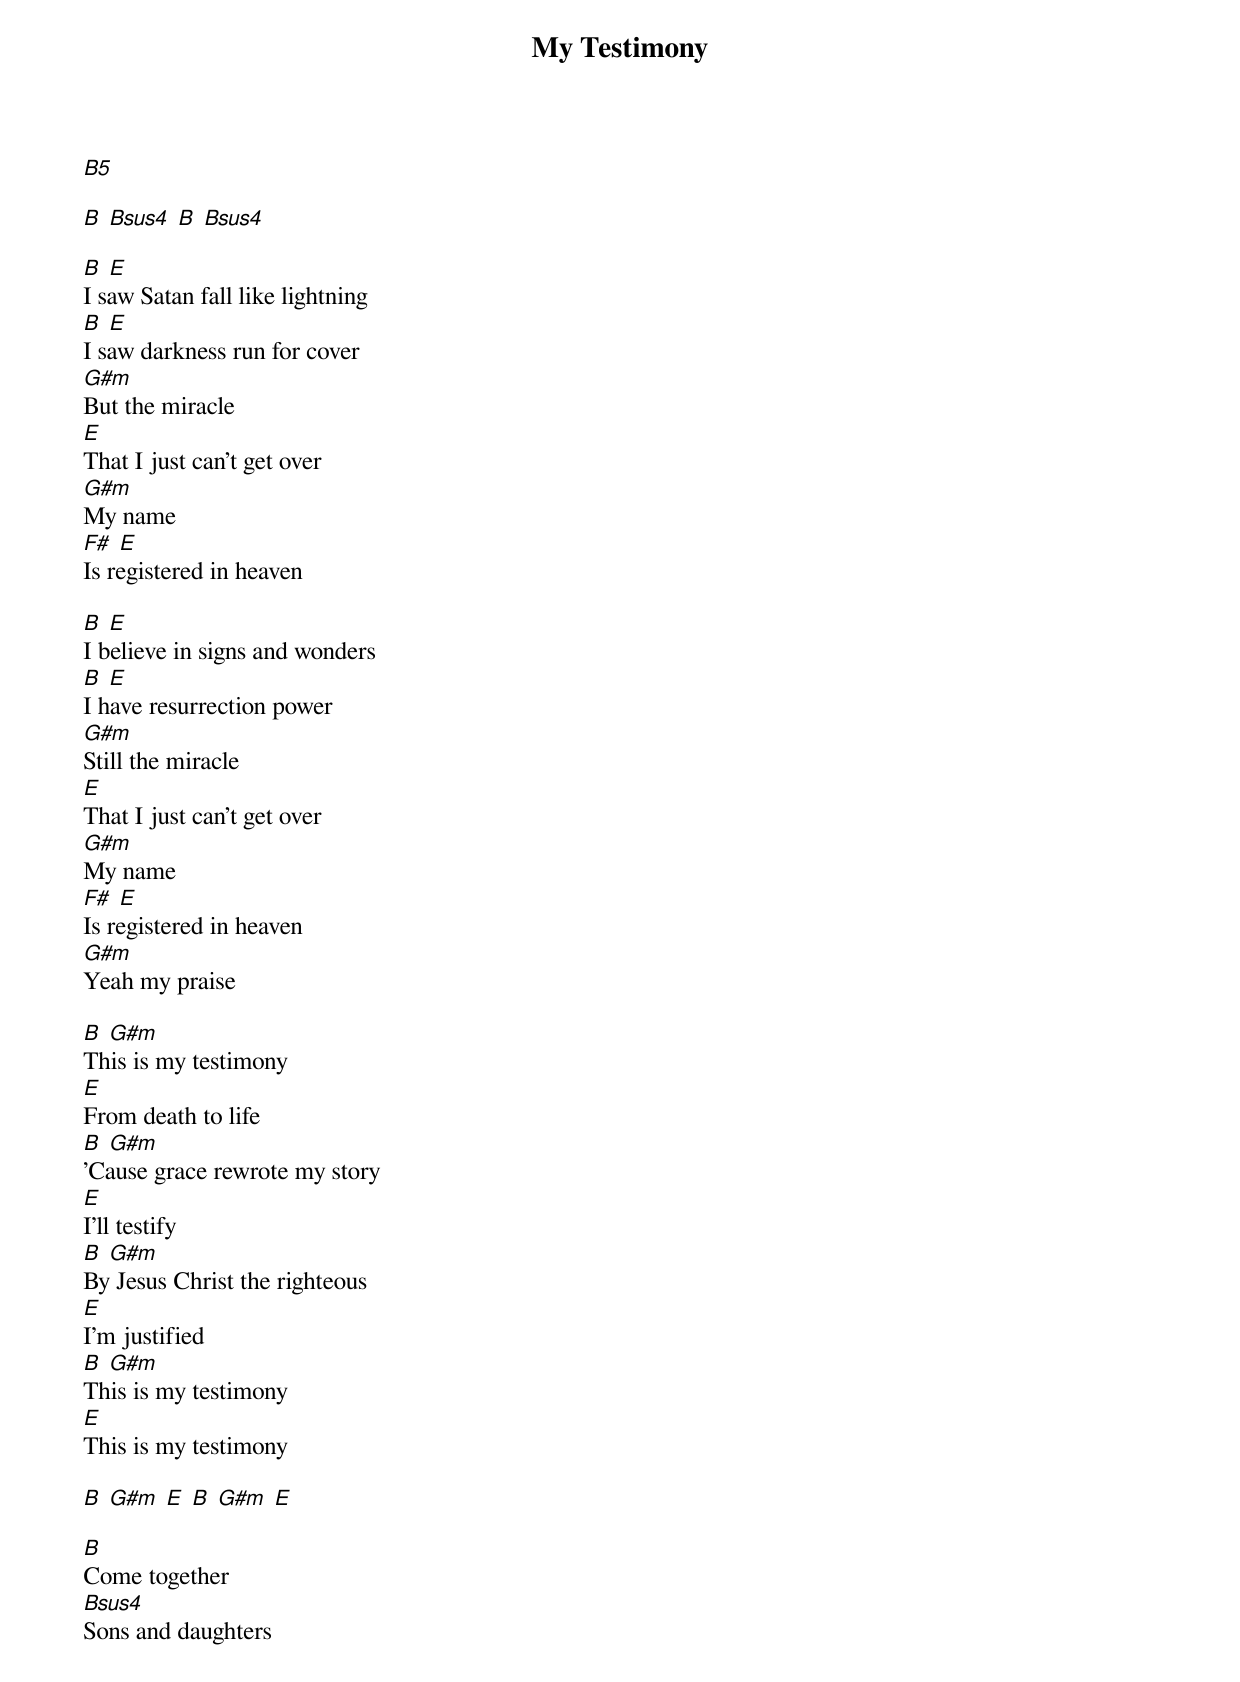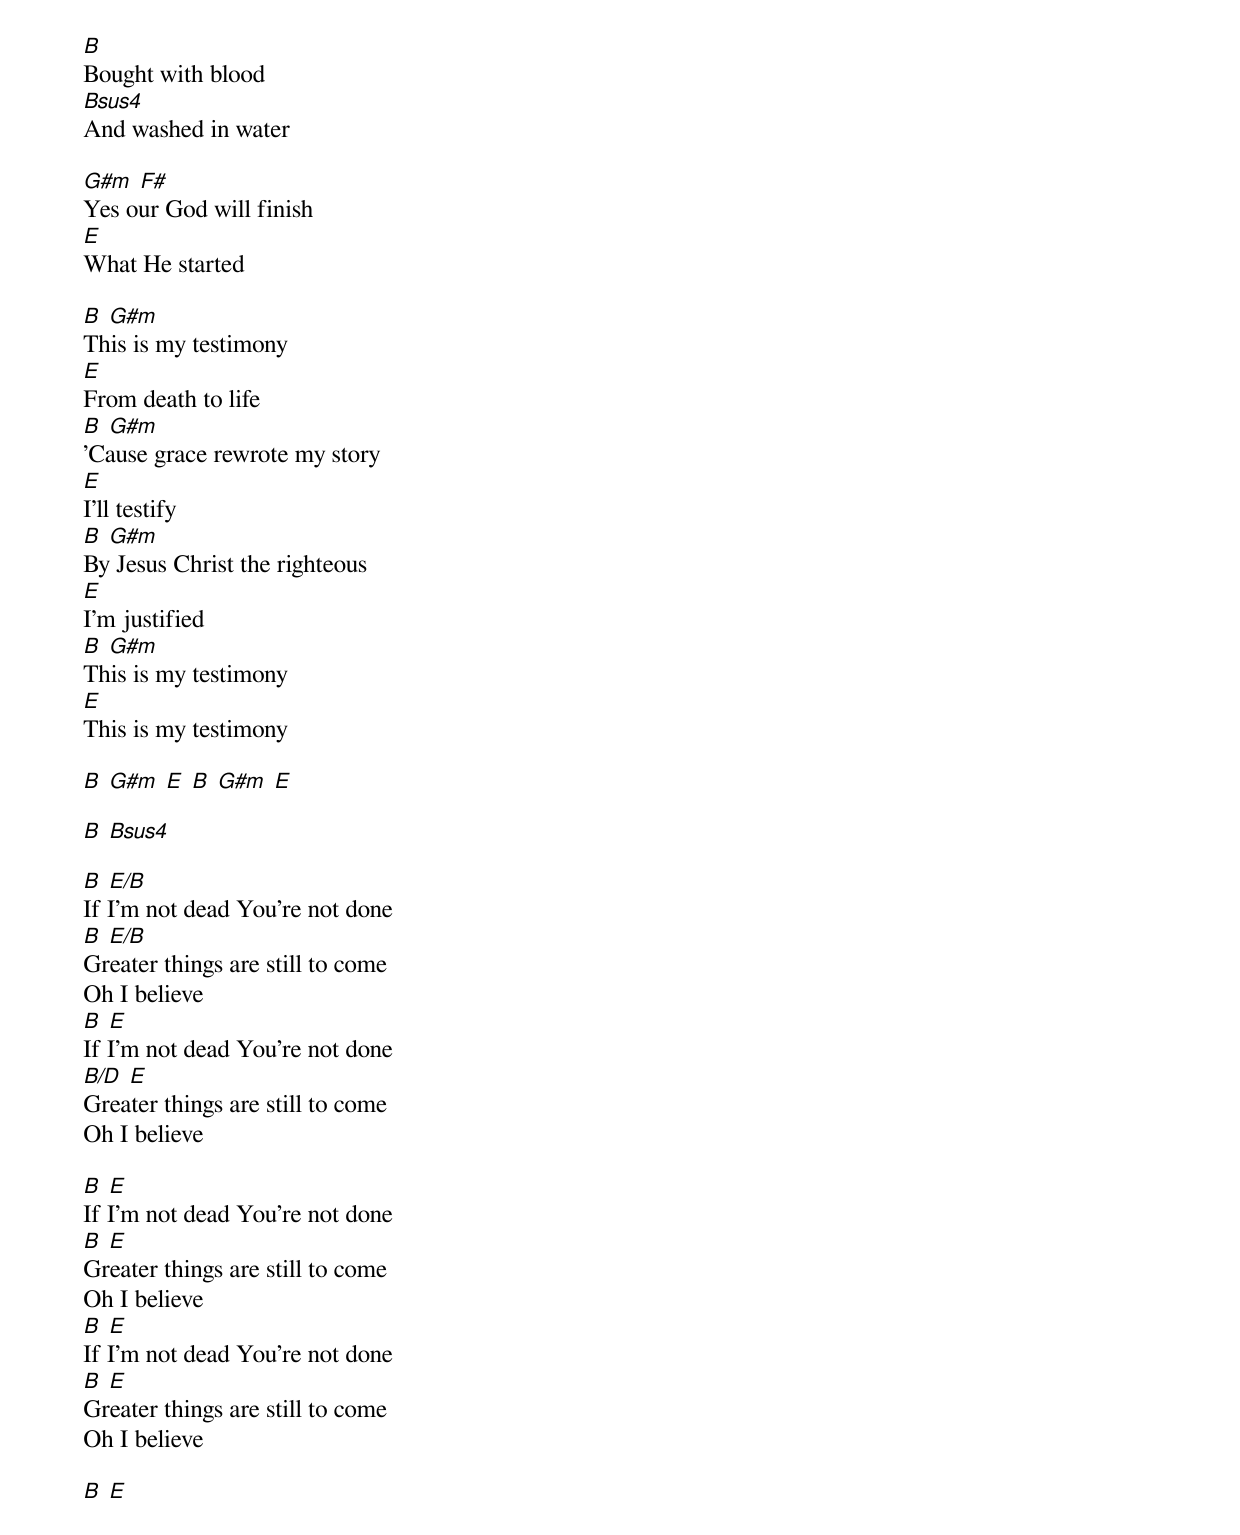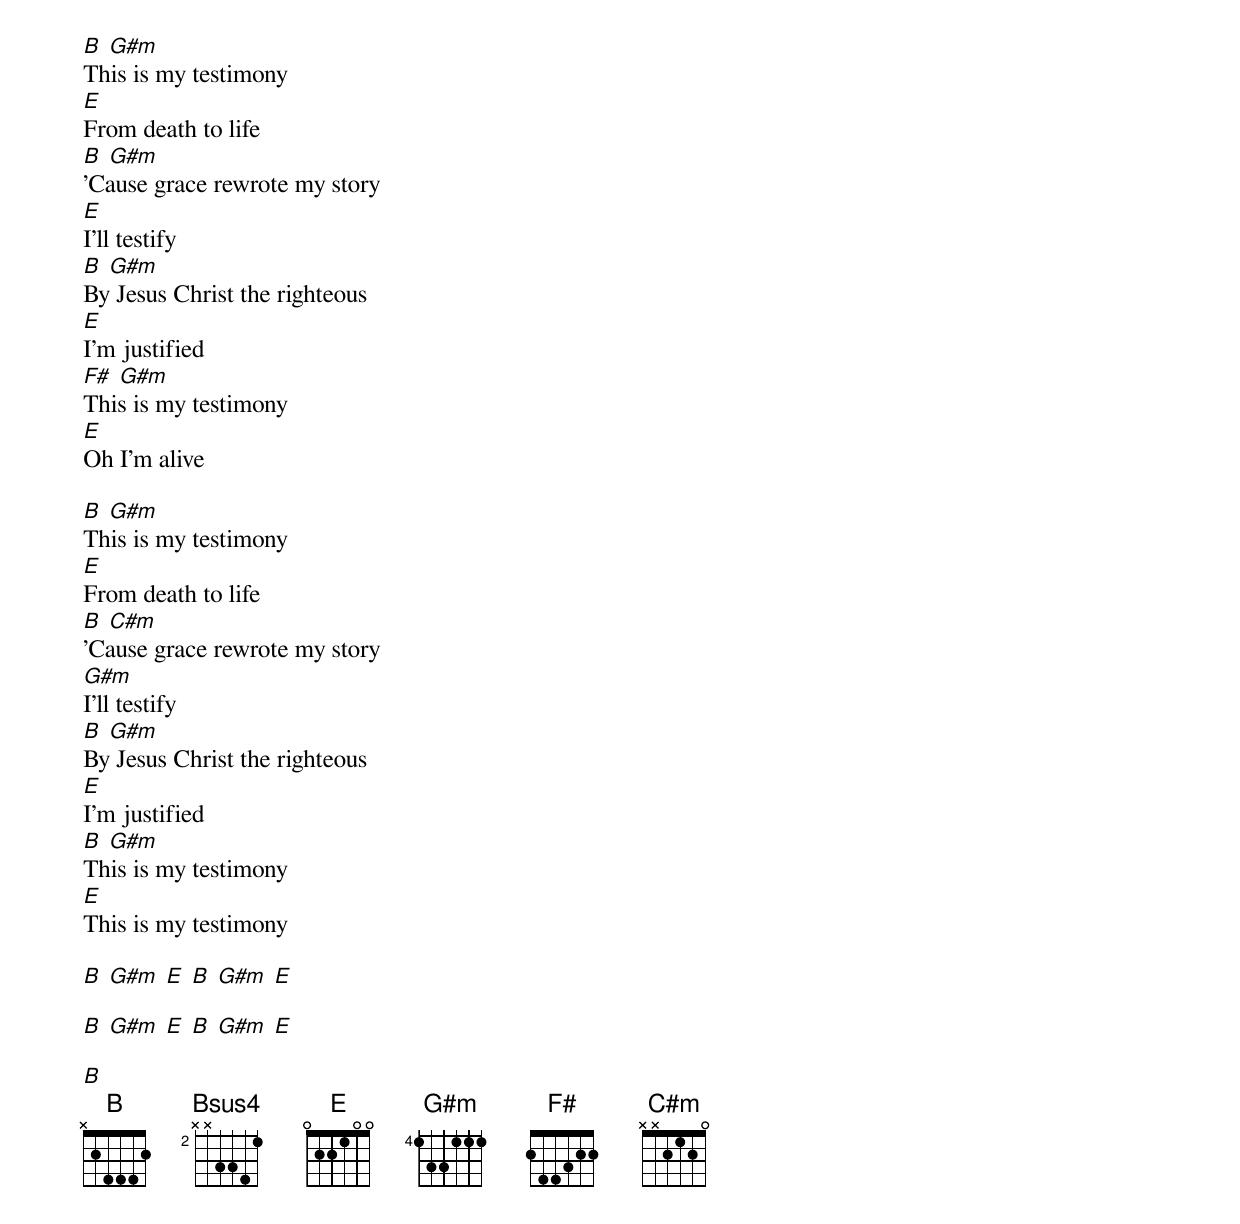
{title: My Testimony}
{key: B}
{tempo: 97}
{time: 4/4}

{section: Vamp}
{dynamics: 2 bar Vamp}
[B5]

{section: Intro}
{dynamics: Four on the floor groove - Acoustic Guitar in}
[B] [Bsus4] [B] [Bsus4]

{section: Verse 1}
[B] [E]
I saw Satan fall like lightning
[B] [E]
I saw darkness run for cover
[G#m]
But the miracle
[E]
That I just can't get over
[G#m]
My name
[F#] [E]
Is registered in heaven

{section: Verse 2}
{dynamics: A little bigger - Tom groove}
[B] [E]
I believe in signs and wonders
[B] [E]
I have resurrection power
[G#m]
Still the miracle
[E]
That I just can't get over
[G#m]
My name
[F#] [E]
Is registered in heaven
[G#m]
Yeah my praise

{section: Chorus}
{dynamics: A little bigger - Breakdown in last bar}
[B] [G#m]
This is my testimony
[E]
From death to life
[B] [G#m]
'Cause grace rewrote my story
[E]
I'll testify
[B] [G#m]
By Jesus Christ the righteous
[E]
I'm justified
[B] [G#m]
This is my testimony
[E]
This is my testimony

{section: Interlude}
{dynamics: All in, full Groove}
[B] [G#m] [E] [B] [G#m] [E]

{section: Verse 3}
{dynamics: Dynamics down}
[B]
Come together
[Bsus4]
Sons and daughters
[B]
Bought with blood
[Bsus4]
And washed in water

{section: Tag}
[G#m] [F#]
Yes our God will finish
[E]
What He started

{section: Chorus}
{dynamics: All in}
[B] [G#m]
This is my testimony
[E]
From death to life
[B] [G#m]
'Cause grace rewrote my story
[E]
I'll testify
[B] [G#m]
By Jesus Christ the righteous
[E]
I'm justified
[B] [G#m]
This is my testimony
[E]
This is my testimony

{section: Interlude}
[B] [G#m] [E] [B] [G#m] [E]

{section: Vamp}
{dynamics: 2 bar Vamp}
[B] [Bsus4]

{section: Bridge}
[B] [E/B]
If I'm not dead You're not done
[B] [E/B]
Greater things are still to come
Oh I believe
[B] [E]
If I'm not dead You're not done
[B/D] [E]
Greater things are still to come
Oh I believe

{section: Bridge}
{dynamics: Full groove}
[B] [E]
If I'm not dead You're not done
[B] [E]
Greater things are still to come
Oh I believe
[B] [E]
If I'm not dead You're not done
[B] [E]
Greater things are still to come
Oh I believe

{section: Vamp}
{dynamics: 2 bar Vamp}
[B] [E]

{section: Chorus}
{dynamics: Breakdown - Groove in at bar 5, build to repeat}
[B] [G#m]
This is my testimony
[E]
From death to life
[B] [G#m]
'Cause grace rewrote my story
[E]
I'll testify
[B] [G#m]
By Jesus Christ the righteous
[E]
I'm justified
[F#] [G#m]
This is my testimony
[E]
Oh I'm alive

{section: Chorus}
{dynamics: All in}
[B] [G#m]
This is my testimony
[E]
From death to life
[B] [C#m]
'Cause grace rewrote my story
[G#m]
I'll testify
[B] [G#m]
By Jesus Christ the righteous
[E]
I'm justified
[B] [G#m]
This is my testimony
[E]
This is my testimony

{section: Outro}
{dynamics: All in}
[B] [G#m] [E] [B] [G#m] [E]

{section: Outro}
[B] [G#m] [E] [B] [G#m] [E]

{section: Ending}
[B]
